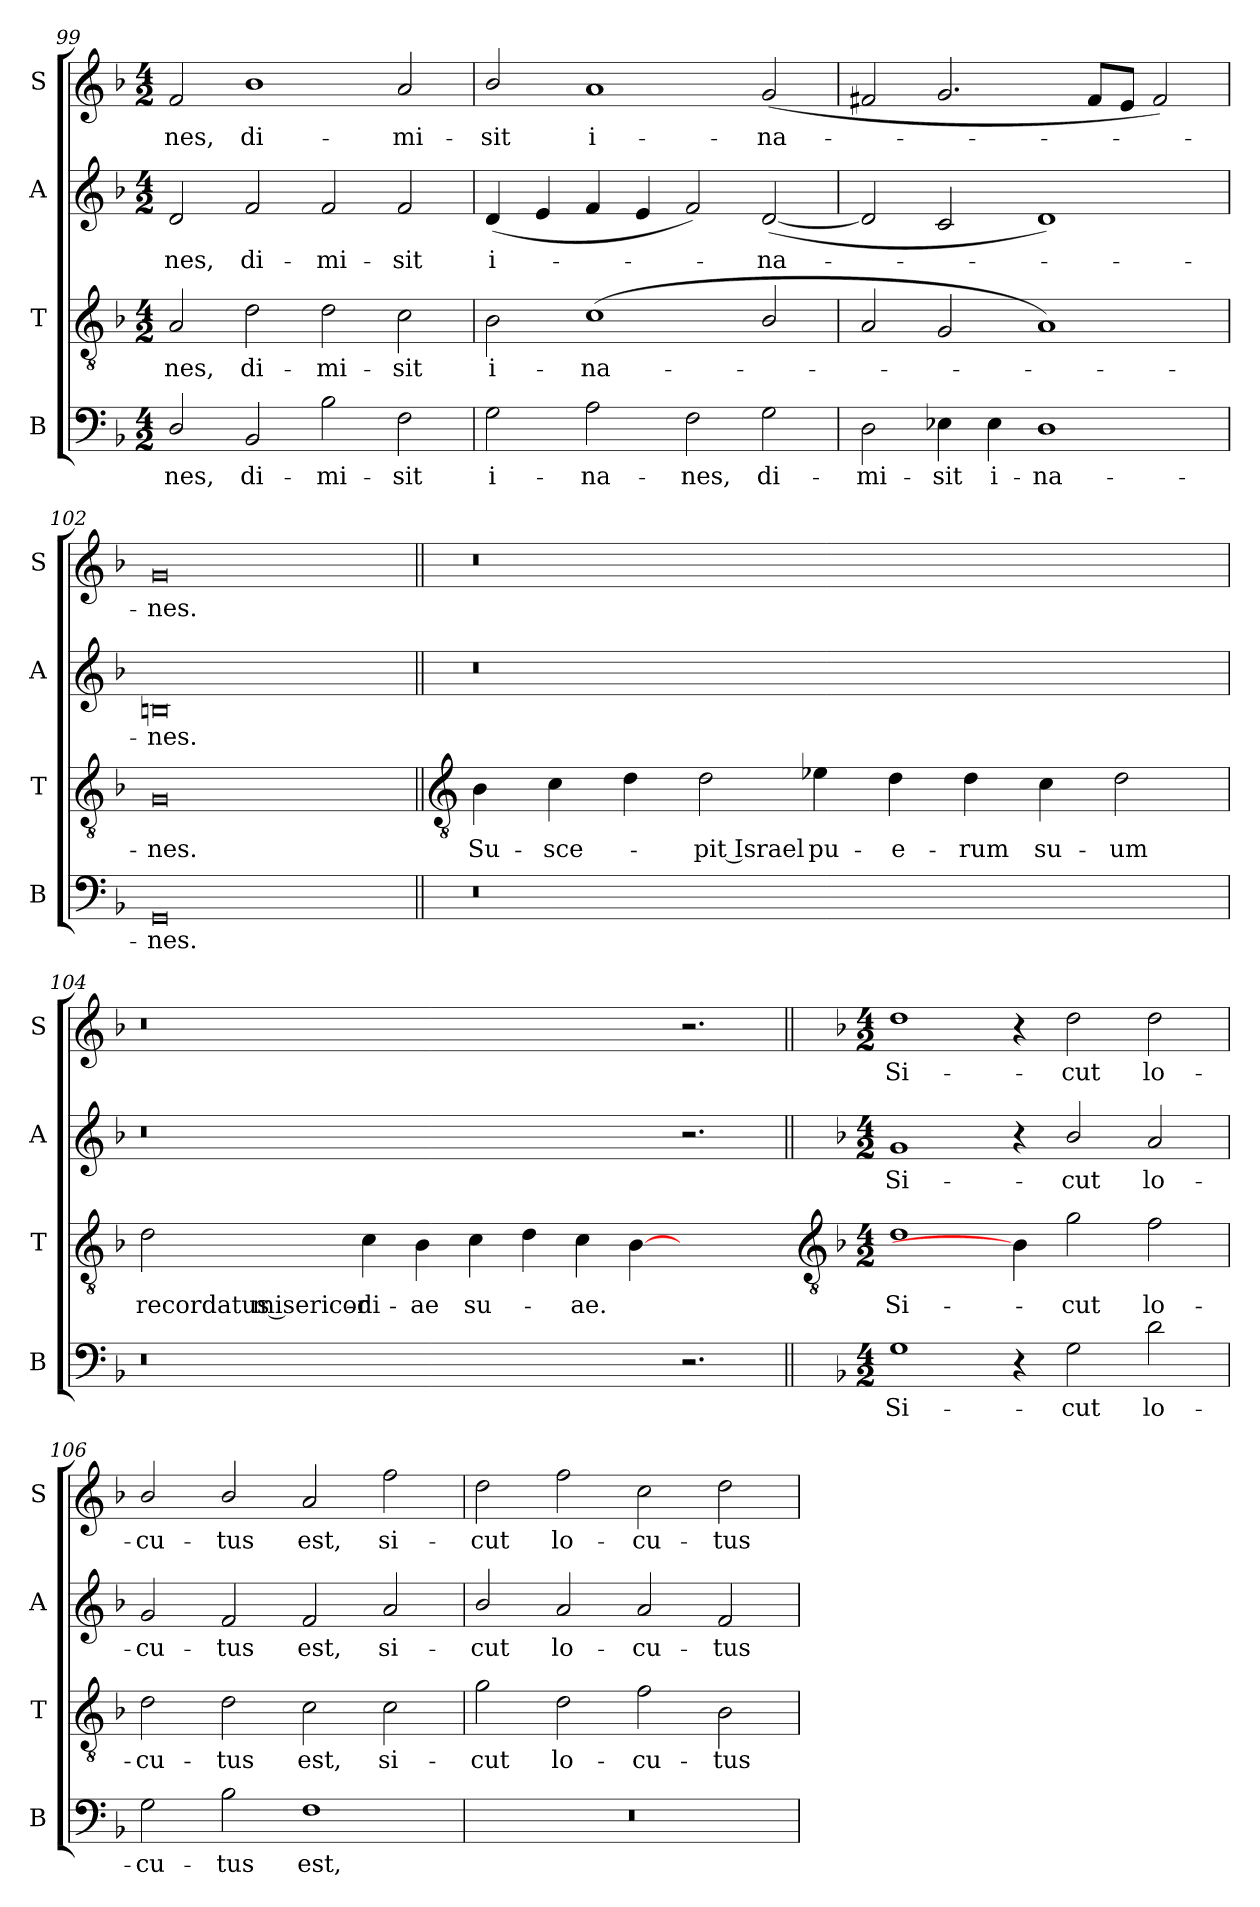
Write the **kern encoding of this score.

**kern	**text	**kern	**text	**kern	**text	**kern	**text
*part4	*part4	*part3	*part3	*part2	*part2	*part1	*part1
*staff4	*staff4	*staff3	*staff3	*staff2	*staff2	*staff1	*staff1
*I"B	*	*I"T	*	*I"A	*	*I"S	*
*I'B	*	*I'T	*	*I'A	*	*I'S	*
*clefF4	*	*clefGv2	*	*clefG2	*	*clefG2	*
*k[b-]	*	*k[b-]	*	*k[b-]	*	*k[b-]	*
*F:	*	*F:	*	*F:	*	*F:	*
*M4/2	*	*M4/2	*	*M4/2	*	*M4/2	*
=99	=99	=99	=99	=99	=99	=99	=99
!	!LO:LY:b	!	!LO:LY:b	!	!LO:LY:b	!	!LO:LY:b
2D/	-nes,	2A	-nes,	2d	-nes,	2f	-nes,
!	!LO:LY:b	!	!LO:LY:b	!	!LO:LY:b	!	!LO:LY:b
2BB-	di-	2d	di-	2f	di-	1b-	di-
!	!LO:LY:b	!	!LO:LY:b	!	!LO:LY:b	!	!
2B-	-mi-	2d	-mi-	2f	-mi-	.	.
!	!LO:LY:b	!	!LO:LY:b	!	!LO:LY:b	!	!LO:LY:b
2F	-sit	2c	-sit	2f	-sit	2a	-mi-
=100	=100	=100	=100	=100	=100	=100	=100
!	!LO:LY:b	!	!LO:LY:b	!	!LO:LY:b	!	!LO:LY:b
2G	i-	2B-	i-	(<4d	i-	2b-/	-sit
.	.	.	.	4e	.	.	.
!	!LO:LY:b	!	!LO:LY:b	!	!	!	!LO:LY:b
2A	-na-	(<1c	-na-	4f	.	1a	i-
.	.	.	.	4e	.	.	.
!	!LO:LY:b	!	!	!	!	!	!
2F	-nes,	.	.	2f)	.	.	.
!	!LO:LY:b	!	!	!	!LO:LY:b	!	!LO:LY:b
2G	di-	2B-/	.	(<[2d	na-	(<2g	-na-
=101	=101	=101	=101	=101	=101	=101	=101
!	!LO:LY:b	!	!	!	!	!	!
2D	-mi-	2A	.	2d]	.	2f#X	.
!	!LO:LY:b	!	!	!	!	!	!
4E-X	-sit	2G	.	2c	.	2.g	.
!	!LO:LY:b	!	!	!	!	!	!
4E-	i-	.	.	.	.	.	.
!	!LO:LY:b	!	!	!	!	!	!
1D	-na-	1A)	.	1d)	.	.	.
.	.	.	.	.	.	8f#L	.
.	.	.	.	.	.	8eJ	.
.	.	.	.	.	.	2f#)	.
=102	=102	=102	=102	=102	=102	=102	=102
!	!LO:LY:b	!	!LO:LY:b	!	!LO:LY:b	!	!LO:LY:b
0GG	-nes.	0G	nes.	0Bn	nes.	0g	nes.
!!LO:LB:g=z
=103||	=103||	=103||	=103||	=103||	=103||	=103||	=103||
*	*	*clefGv2	*	*	*	*	*
!	!	!	!LO:LY:b	!	!	!	!
0r	.	4B-	Su-	0r	.	0r	.
!	!	!	!LO:LY:b	!	!	!	!
.	.	4c	-sce-	.	.	.	.
.	.	4d	.	.	.	.	.
!	!	!	!LO:LY:b	!	!	!	!
.	.	2d	pit Israel	.	.	.	.
!	!	!	!LO:LY:b	!	!	!	!
.	.	4e-X	pu-	.	.	.	.
!	!	!	!LO:LY:b	!	!	!	!
.	.	4d	-e-	.	.	.	.
!	!	!	!LO:LY:b	!	!	!	!
.	.	4d	-rum	.	.	.	.
!	!	!	!LO:LY:b	!	!	!	!
2.ryy	.	4c	su-	2.ryy	.	2.ryy	.
!	!	!	!LO:LY:b	!	!	!	!
.	.	2d	-um	.	.	.	.
=104	=104	=104	=104	=104	=104	=104	=104
!	!	!	!LO:LY:b	!	!	!	!
0r	.	2d	recordatus misericor-	0r	.	0r	.
!	!	!	!LO:LY:b	!	!	!	!
.	.	4c	-di-	.	.	.	.
!	!	!	!LO:LY:b	!	!	!	!
.	.	4B-	-ae	.	.	.	.
!	!	!	!LO:LY:b	!	!	!	!
.	.	4c	su-	.	.	.	.
.	.	4d	.	.	.	.	.
!	!	!	!LO:LY:b	!	!	!	!
.	.	4c	ae.	.	.	.	.
.	.	[4B-	.	.	.	.	.
2.r	.	2.ryy	.	2.r	.	2.r	.
!!LO:LB:g=z
=105||	=105||	=105-	=105||	=105||	=105||	=105||	=105||
*	*	*clefGv2	*	*	*	*	*
*k[b-]	*	*	*	*k[b-]	*	*k[b-]	*
*F:	*	*	*	*F:	*	*F:	*
*M4/2	*	*M4/2	*	*M4/2	*	*M4/2	*
!	!LO:LY:b	!	!LO:LY:b	!	!LO:LY:b	!	!LO:LY:b
1G	Si-	1d	Si-	1g	Si-	1dd	Si-
4r	.	4B-]	.	4r	.	4r	.
!	!LO:LY:b	!	!LO:LY:b	!	!LO:LY:b	!	!LO:LY:b
2G	-cut	2g	-cut	2b-/	-cut	2dd	-cut
!	!LO:LY:b	!	!LO:LY:b	!	!LO:LY:b	!	!LO:LY:b
2d	lo-	2f	lo-	2a	lo-	2dd	lo-
=106	=106	=106	=106	=106	=106	=106	=106
!	!LO:LY:b	!	!LO:LY:b	!	!LO:LY:b	!	!LO:LY:b
2G	-cu-	2d	-cu-	2g	-cu-	2b-/	-cu-
!	!LO:LY:b	!	!LO:LY:b	!	!LO:LY:b	!	!LO:LY:b
2B-	-tus	2d	-tus	2f	-tus	2b-/	-tus
!	!LO:LY:b	!	!LO:LY:b	!	!LO:LY:b	!	!LO:LY:b
1F	est,	2c	est,	2f	est,	2a	est,
!	!	!	!LO:LY:b	!	!LO:LY:b	!	!LO:LY:b
.	.	2c	si-	2a	si-	2ff	si-
=107	=107	=107	=107	=107	=107	=107	=107
!	!	!	!LO:LY:b	!	!LO:LY:b	!	!LO:LY:b
0r	.	2g	-cut	2b-/	-cut	2dd	-cut
!	!	!	!LO:LY:b	!	!LO:LY:b	!	!LO:LY:b
.	.	2d	lo-	2a	lo-	2ff	lo-
!	!	!	!LO:LY:b	!	!LO:LY:b	!	!LO:LY:b
.	.	2f	-cu-	2a	-cu-	2cc	-cu-
!	!	!	!LO:LY:b	!	!LO:LY:b	!	!LO:LY:b
.	.	2B-	-tus	2f	-tus	2dd	-tus
=	=	=	=	=	=	=	=
*-	*-	*-	*-	*-	*-	*-	*-
